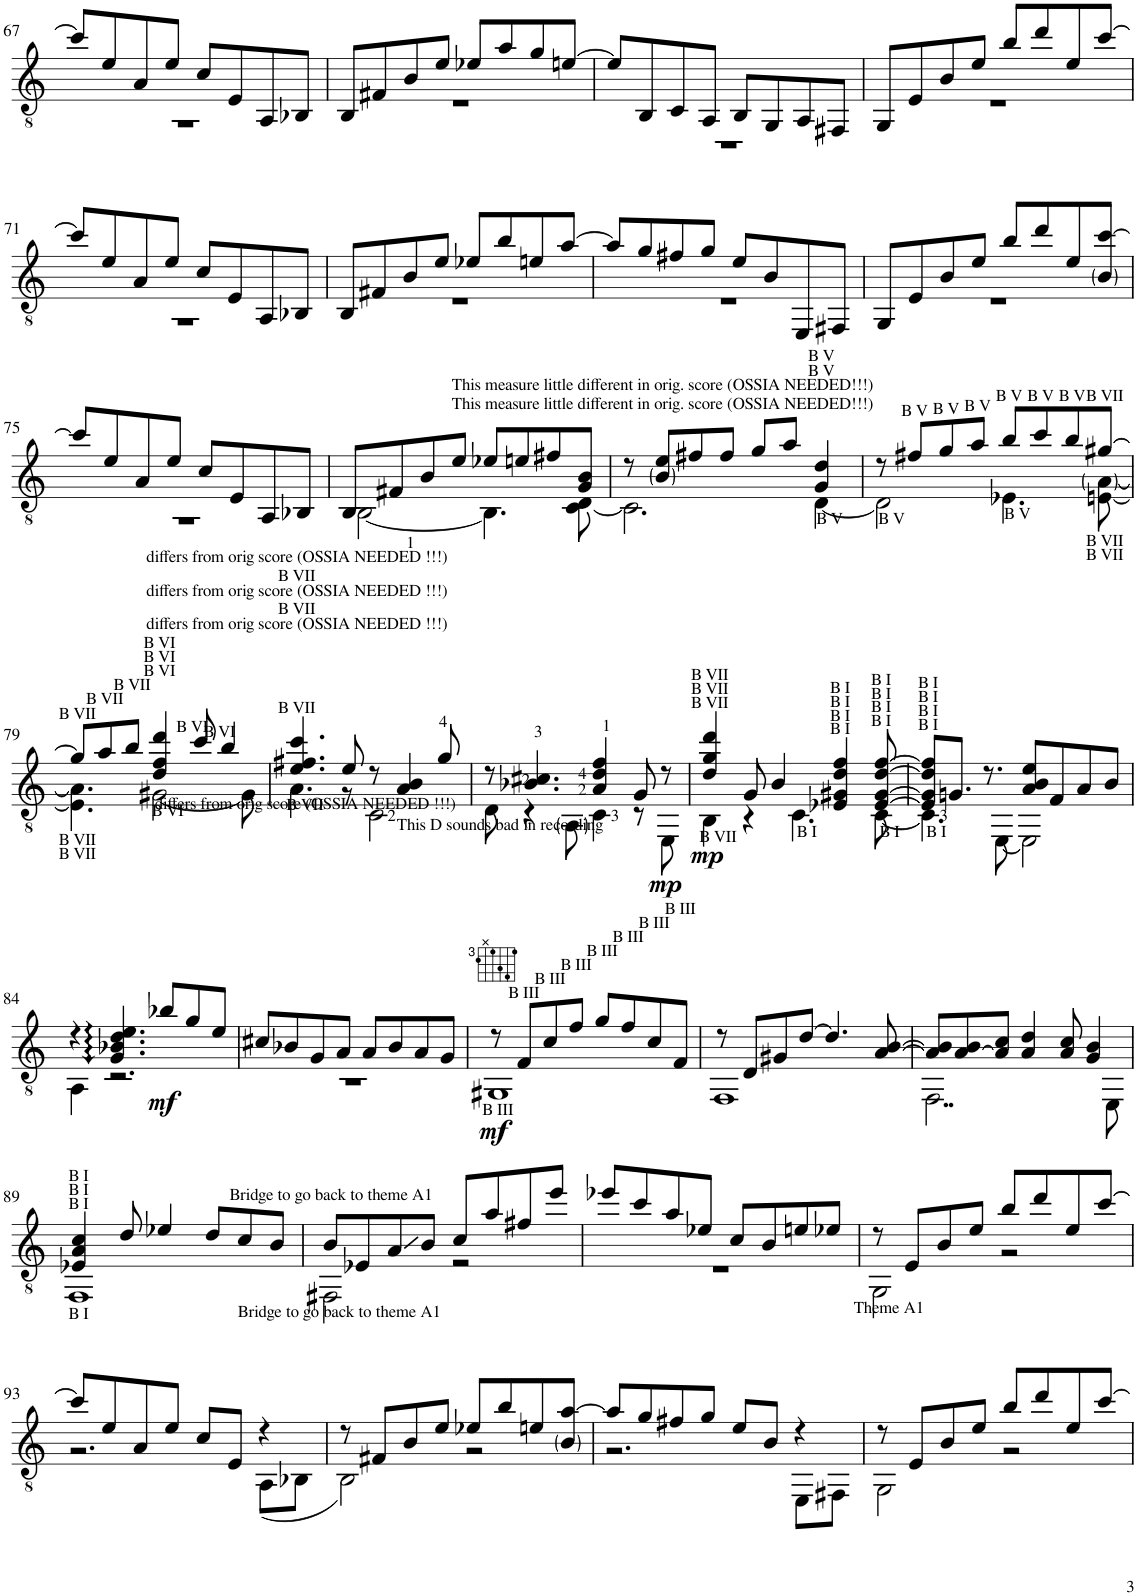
**kern	**dynam
*part1	*part1
*staff1	*staff1
*I"Classical Guitar	*
*I'Guit.	*
!!LO:PB:g=z
*clefGv2	*
*k[]	*
*M4/4	*
=67	=67
*^	*
8cc/L]	1r	.
8e/	.	.
8A/	.	.
8e/J	.	.
8c/L	.	.
8E/	.	.
8AA/	.	.
8BB-X/J	.	.
=68	=68	=68
8BB/L	1r	.
8F#X/	.	.
8B/	.	.
8e/J	.	.
8e-X/L	.	.
8a/	.	.
8g/	.	.
[8en/J	.	.
=69	=69	=69
8e/L]	1r	.
8BB/	.	.
8C/	.	.
8AA/J	.	.
8BB/L	.	.
8GG/	.	.
8AA/	.	.
8FF#X/J	.	.
=70	=70	=70
8GG/L	1r	.
8E/	.	.
8B/	.	.
8e/J	.	.
8b/L	.	.
8dd/	.	.
8e/	.	.
[8cc/J	.	.
!!LO:LB:g=z	!!
=71	=71	=71
8cc/L]	1r	.
8e/	.	.
8A/	.	.
8e/J	.	.
8c/L	.	.
8E/	.	.
8AA/	.	.
8BB-X/J	.	.
=72	=72	=72
8BB/L	1r	.
8F#X/	.	.
8B/	.	.
8e/J	.	.
8e-X/L	.	.
8b/	.	.
8en/	.	.
[8a/J	.	.
=73	=73	=73
8a/L]	1r	.
8g/	.	.
8f#X/	.	.
8g/J	.	.
8e/L	.	.
8B/	.	.
8EE/	.	.
8FF#X/J	.	.
=74	=74	=74
8GG/L	1r	.
8E/	.	.
8B/	.	.
8e/J	.	.
8b/L	.	.
8dd/	.	.
8e/	.	.
8B/ [8cc/J	.	.
!!LO:LB:g=z	!!
=75	=75	=75
8cc/L]	1r	.
8e/	.	.
8A/	.	.
8e/J	.	.
8c/L	.	.
8E/	.	.
8AA/	.	.
8BB-X/J	.	.
=76	=76	=76
8BB/L	[2BB\	.
8F#X/	.	.
8B/	.	.
8e/J	.	.
8e-X/L	4.BB\]	.
8en/	.	.
8f#X/	.	.
8G/ 8B/J	[8C\ 8D\	.
=77	=77	=77
8r	2.C\]	.
8B/ 8e/L	.	.
8f#X/	.	.
8f#/J	.	.
8g/L	.	.
8a/J	.	.
4G/ 4d/	[4D\	.
=78	=78	=78
8r	2D\]	.
8f#X/L	.	.
8g/	.	.
8a/J	.	.
8b/L	4.E-X\	.
8cc/	.	.
8b/	.	.
[8g#X/J	[8En\ [8A\	.
!!LO:LB:g=z	!!
=79	=79	=79
8g#/L]	4.E\] 4.A\]	.
8a/	.	.
8b/J	.	.
4d/ 4f/ 4dd/	[2G#X\	.
8cc/	.	.
4b/	.	.
.	8G#\]	.
=80	=80	=80
4.e/ 4.f#X/ 4.cc/	4.A\	.
8e/	8r	.
8r	2C\	.
4A/ 4B/	.	.
8g/	.	.
=81	=81	=81
8r	8D\	.
4.B-X/ 4.c#X/	4r	.
.	8AA\	.
4A/ 4d/ 4f/	4C\	.
8G/	8r	.
!	!	!LO:DY:b
8r	8EE\	mp
=82	=82	=82
!	!	!LO:DY:b
4d/ 4g/ 4dd/	4BB\	mp
8G/	4r	.
4B/	.	.
.	4.C\	.
4E-X/ 4G#X/ 4d/ 4f/	.	.
[8E-/ [8G#/ [8d/ [8f/	[8C\	.
=83	=83	=83
8E-/] 8G#/] 8d/] 8f/]L	4.C\]	.
8.Gn/J	.	.
8.r	.	.
.	[8EE\	.
8A/ 8B/ 8e/L	2EE\]	.
8F/	.	.
8A/	.	.
8B/J	.	.
!!LO:LB:g=z	!!
=84	=84	=84
4r	4AA\	.
4.G/ 4.B-X/ 4.d/ 4.e/	2.r	.
!	!	!LO:DY:b
8b-X/L	.	mf
8g/	.	.
8e/J	.	.
=85	=85	=85
8c#X/L	1r	.
8B-X/	.	.
8G/	.	.
8A/J	.	.
8A/L	.	.
8B-/	.	.
8A/	.	.
8G/J	.	.
=86	=86	=86
!	!	!LO:DY:b
8r	1GG#X	mf
8F/L	.	.
8c/	.	.
8f/J	.	.
8g/L	.	.
8f/	.	.
8c/	.	.
8F/J	.	.
=87	=87	=87
8r	1FF	.
8D/L	.	.
8G#X/	.	.
[8d/J	.	.
4.d/]	.	.
[8A/ [8B/	.	.
=88	=88	=88
8A/] 8B/]L	2..FF\	.
[8A/ 8B/	.	.
8A/] 8c/J	.	.
4A/ 4d/	.	.
8A/ 8c/	.	.
4G/ 4B/	.	.
.	8EE\	.
!!LO:LB:g=z	!!
=89	=89	=89
4E-X/ 4A/ 4c/	1FF	.
8d/	.	.
4e-X/	.	.
8d/L	.	.
8c/	.	.
8B/J	.	.
=90	=90	=90
8B/L	2FF#X\	.
8E-X/	.	.
8A/	.	.
8B/J	.	.
8c/L	2r	.
8a/	.	.
8f#X/	.	.
8ee/J	.	.
=91	=91	=91
8ee-X/L	1r	.
8cc/	.	.
8a/	.	.
8e-X/J	.	.
8c/L	.	.
8B/	.	.
8en/	.	.
8e-X/J	.	.
=92	=92	=92
8r	2GG\	.
8E/L	.	.
8B/	.	.
8e/J	.	.
8b/L	2r	.
8dd/	.	.
8e/	.	.
[8cc/J	.	.
!!LO:LB:g=z	!!
=93	=93	=93
8cc/L]	2.r	.
8e/	.	.
8A/	.	.
8e/J	.	.
8c/L	.	.
8E/J	.	.
4r	(8AA\L	.
.	8BB-X\J	.
=94	=94	=94
8r	2BB\)	.
8F#X/L	.	.
8B/	.	.
8e/J	.	.
8e-X/L	2r	.
8b/	.	.
8en/	.	.
8B/ [8a/J	.	.
=95	=95	=95
8a/L]	2.r	.
8g/	.	.
8f#X/	.	.
8g/J	.	.
8e/L	.	.
8B/J	.	.
4r	8EE\L	.
.	8FF#X\J	.
=96	=96	=96
8r	2GG\	.
8E/L	.	.
8B/	.	.
8e/J	.	.
8b/L	2r	.
8dd/	.	.
8e/	.	.
[8cc/J	.	.
*v	*v	*
=	=
*-	*-
